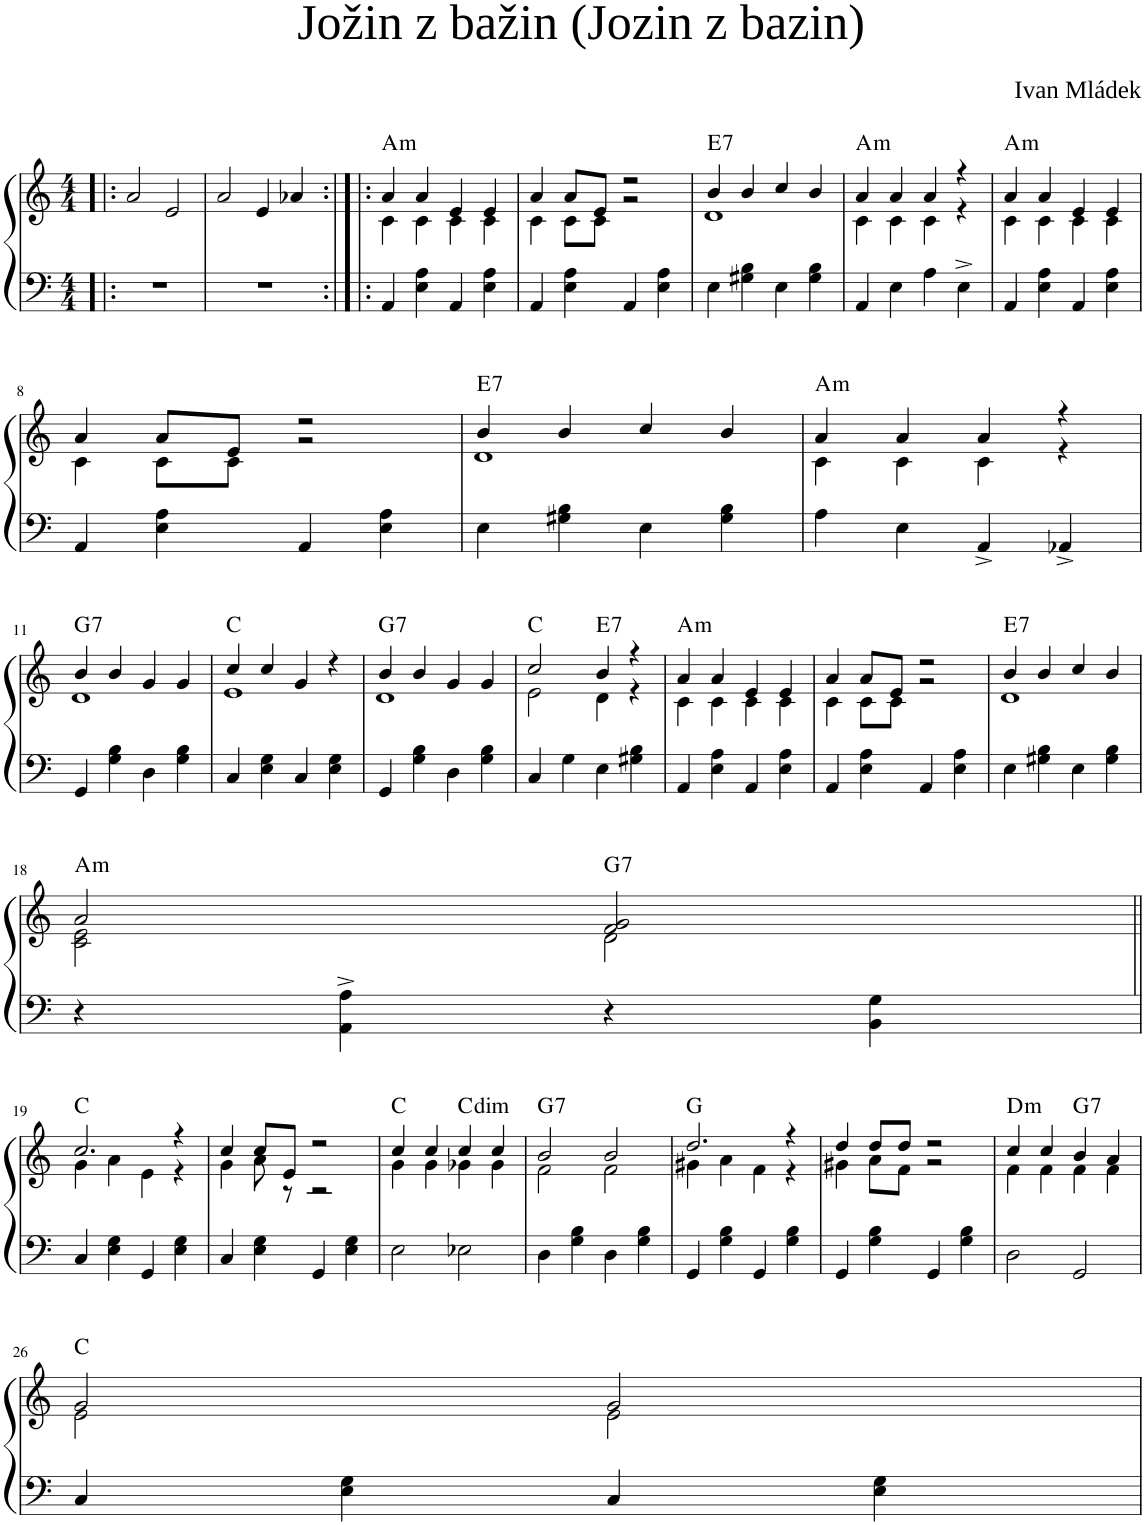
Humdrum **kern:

**kern	**kern	**harte
*part1	*part1	*part1
*staff2	*staff1	*
*I"Accordion	*	*
*I'Acc	*	*
*clefF4	*clefG2	*
*k[]	*k[]	*
*M4/4	*M4/4	*
=1!|:	=1!|:	=1!|:
1r	2a/	.
.	2e/	.
=2	=2	=2
1r	2a/	.
.	4e/	.
.	4a-X/	.
=3:|!|:	=3:|!|:	=3:|!|:
*	*^	*
!	!	!	!LO:H:kt=m
4AA/	4a/	4c\	A:min
4E\ 4A\	4a/	4c\	.
4AA/	4e/	4c\	.
4E\ 4A\	4e/	4c\	.
=4	=4	=4	=4
4AA/	4a/	4c\	.
4E\ 4A\	8a/L	8c\L	.
.	8e/J	8c\J	.
4AA/	2r	2r	.
4E\ 4A\	.	.	.
=5	=5	=5	=5
!	!	!	!LO:H:kt=7
4E\	4b/	1d	E:7
4G#X\ 4B\	4b/	.	.
4E\	4cc/	.	.
4G#\ 4B\	4b/	.	.
=6	=6	=6	=6
!	!	!	!LO:H:kt=m
4AA/	4a/	4c\	A:min
4E\	4a/	4c\	.
4A\	4a/	4c\	.
4E^\	4r	4r	.
=7	=7	=7	=7
!	!	!	!LO:H:kt=m
4AA/	4a/	4c\	A:min
4E\ 4A\	4a/	4c\	.
4AA/	4e/	4c\	.
4E\ 4A\	4e/	4c\	.
!!LO:LB:g=z	!!
=8	=8	=8	=8
4AA/	4a/	4c\	.
4E\ 4A\	8a/L	8c\L	.
.	8e/J	8c\J	.
4AA/	2r	2r	.
4E\ 4A\	.	.	.
=9	=9	=9	=9
!	!	!	!LO:H:kt=7
4E\	4b/	1d	E:7
4G#X\ 4B\	4b/	.	.
4E\	4cc/	.	.
4G#\ 4B\	4b/	.	.
=10	=10	=10	=10
!	!	!	!LO:H:kt=m
4A\	4a/	4c\	A:min
4E\	4a/	4c\	.
4AA^/	4a/	4c\	.
4AA-X^/	4r	4r	.
!!LO:LB:g=z	!!
=11	=11	=11	=11
!	!	!	!LO:H:kt=7
4GG/	4b/	1d	G:7
4G\ 4B\	4b/	.	.
4D\	4g/	.	.
4G\ 4B\	4g/	.	.
=12	=12	=12	=12
4C/	4cc/	1e	C:maj
4E\ 4G\	4cc/	.	.
4C/	4g/	.	.
4E\ 4G\	4r	.	.
=13	=13	=13	=13
!	!	!	!LO:H:kt=7
4GG/	4b/	1d	G:7
4G\ 4B\	4b/	.	.
4D\	4g/	.	.
4G\ 4B\	4g/	.	.
=14	=14	=14	=14
4C/	2cc/	2e\	C:maj
4G\	.	.	.
!	!	!	!LO:H:kt=7
4E\	4b/	4d\	E:7
4G#X\ 4B\	4r	4r	.
=15	=15	=15	=15
!	!	!	!LO:H:kt=m
4AA/	4a/	4c\	A:min
4E\ 4A\	4a/	4c\	.
4AA/	4e/	4c\	.
4E\ 4A\	4e/	4c\	.
=16	=16	=16	=16
4AA/	4a/	4c\	.
4E\ 4A\	8a/L	8c\L	.
.	8e/J	8c\J	.
4AA/	2r	2r	.
4E\ 4A\	.	.	.
=17	=17	=17	=17
!	!	!	!LO:H:kt=7
4E\	4b/	1d	E:7
4G#X\ 4B\	4b/	.	.
4E\	4cc/	.	.
4G#\ 4B\	4b/	.	.
!!LO:LB:g=z	!!
=18	=18	=18	=18
!	!	!	!LO:H:kt=m
4r	2a/	2c\ 2e\	A:min
4AA\^ 4A\^	.	.	.
!	!	!	!LO:H:kt=7
4r	2f/ 2g/	2d\	G:7
4BB\ 4G\	.	.	.
!!LO:LB:g=z	!!
=19||	=19||	=19||	=19||
4C/	2.cc/	4g\	C:maj
4E\ 4G\	.	4a\	.
4GG/	.	4e\	.
4E\ 4G\	4r	4r	.
=20	=20	=20	=20
4C/	4cc/	4g\	.
4E\ 4G\	8cc/L	8a\	.
.	8e/J	8r	.
4GG/	2r	2r	.
4E\ 4G\	.	.	.
=21	=21	=21	=21
2E\	4cc/	4g\	C:maj
.	4cc/	4g\	.
!	!	!	!LO:H:kt=dim
2E-X\	4cc/	4g-X\	C:dim
.	4cc/	4g-\	.
=22	=22	=22	=22
!	!	!	!LO:H:kt=7
4D\	2b/	2f\	G:7
4G\ 4B\	.	.	.
4D\	2b/	2f\	.
4G\ 4B\	.	.	.
=23	=23	=23	=23
4GG/	2.dd/	4g#X\	G:maj
4G\ 4B\	.	4a\	.
4GG/	.	4f\	.
4G\ 4B\	4r	4r	.
=24	=24	=24	=24
4GG/	4dd/	4g#X\	.
4G\ 4B\	8dd/L	8a\L	.
.	8dd/J	8f\J	.
4GG/	2r	2r	.
4G\ 4B\	.	.	.
=25	=25	=25	=25
!	!	!	!LO:H:kt=m
2D\	4cc/	4f\	D:min
.	4cc/	4f\	.
!	!	!	!LO:H:kt=7
2GG/	4b/	4f\	G:7
.	4a/	4f\	.
!!LO:LB:g=z	!!
=26	=26	=26	=26
4C/	2g/	2e\	C:maj
4E\ 4G\	.	.	.
4C/	2g/	2e\	.
4E\ 4G\	.	.	.
*	*v	*v	*
=	=	=
*-	*-	*-
